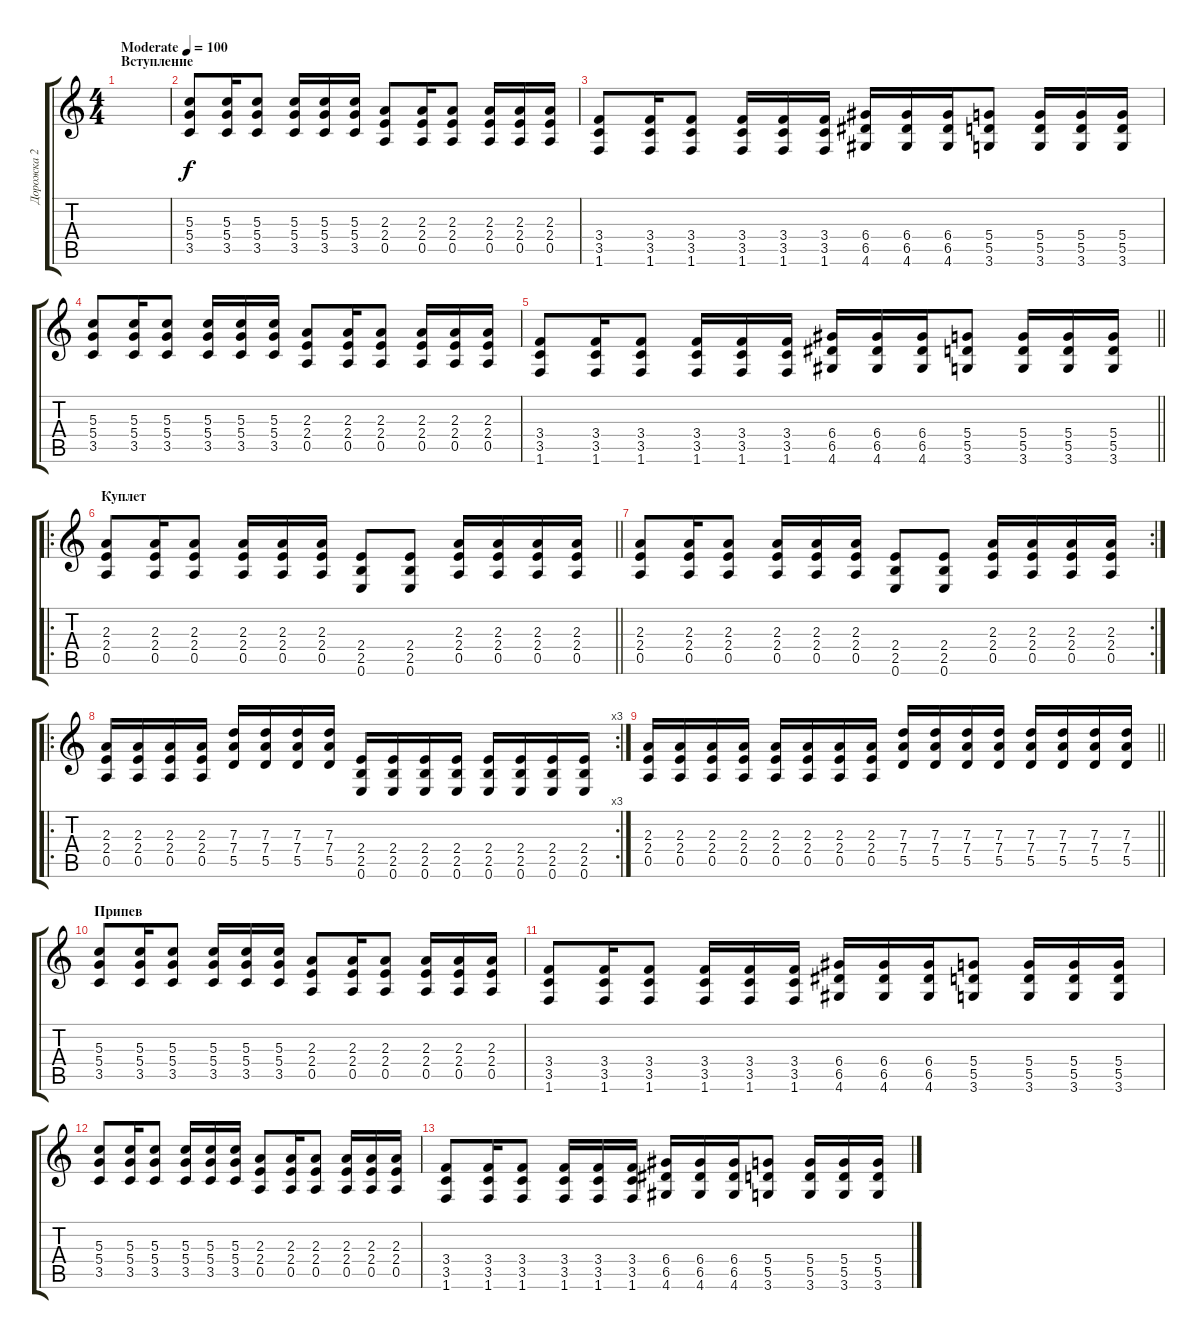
\track ("Дорожка 2" "Дорожка 2") {instrument acousticguitarsteel}
\staff {score tabs}
\tuning (E4 B3 G3 D3 A2 E2) {hide}
\ts (4 4)
\section ("" "Вступление")
\tempo (100 "Moderate")
\clef g2
\ks c
|
(5.3 5.4 3.5).8 (5.3 5.4 3.5).16 (5.3 5.4 3.5).8 (5.3 5.4 3.5).16 (5.3 5.4 3.5).16 (5.3 5.4 3.5).16 (2.3 2.4 0.5).8 (2.3 2.4 0.5).16 (2.3 2.4 0.5).8 (2.3 2.4 0.5).16 (2.3 2.4 0.5).16 (2.3 2.4 0.5).16 |
(3.4 3.5 1.6).8 (3.4 3.5 1.6).16 (3.4 3.5 1.6).8 (3.4 3.5 1.6).16 (3.4 3.5 1.6).16 (3.4 3.5 1.6).16 (6.4 6.5 4.6).16 (6.4 6.5 4.6).16 (6.4 6.5 4.6).16 (5.4 5.5 3.6).8 (5.4 5.5 3.6).16 (5.4 5.5 3.6).16 (5.4 5.5 3.6).16 |
(5.3 5.4 3.5).8 (5.3 5.4 3.5).16 (5.3 5.4 3.5).8 (5.3 5.4 3.5).16 (5.3 5.4 3.5).16 (5.3 5.4 3.5).16 (2.3 2.4 0.5).8 (2.3 2.4 0.5).16 (2.3 2.4 0.5).8 (2.3 2.4 0.5).16 (2.3 2.4 0.5).16 (2.3 2.4 0.5).16 |
\barLineRight lightlight
(3.4 3.5 1.6).8 (3.4 3.5 1.6).16 (3.4 3.5 1.6).8 (3.4 3.5 1.6).16 (3.4 3.5 1.6).16 (3.4 3.5 1.6).16 (6.4 6.5 4.6).16 (6.4 6.5 4.6).16 (6.4 6.5 4.6).16 (5.4 5.5 3.6).8 (5.4 5.5 3.6).16 (5.4 5.5 3.6).16 (5.4 5.5 3.6).16 |
\ro
\section ("" "Куплет")
\barLineRight lightlight
(2.3 2.4 0.5).8 (2.3 2.4 0.5).16 (2.3 2.4 0.5).8 (2.3 2.4 0.5).16 (2.3 2.4 0.5).16 (2.3 2.4 0.5).16 (2.4 2.5 0.6).8 (2.4 2.5 0.6).8 (2.3 2.4 0.5).16 (2.3 2.4 0.5).16 (2.3 2.4 0.5).16 (2.3 2.4 0.5).16 |
\rc 2
\section ("" "")
(2.3 2.4 0.5).8 (2.3 2.4 0.5).16 (2.3 2.4 0.5).8 (2.3 2.4 0.5).16 (2.3 2.4 0.5).16 (2.3 2.4 0.5).16 (2.4 2.5 0.6).8 (2.4 2.5 0.6).8 (2.3 2.4 0.5).16 (2.3 2.4 0.5).16 (2.3 2.4 0.5).16 (2.3 2.4 0.5).16 |
\ro
\rc 3
(2.3 2.4 0.5).16 (2.3 2.4 0.5).16 (2.3 2.4 0.5).16 (2.3 2.4 0.5).16 (7.3 7.4 5.5).16 (7.3 7.4 5.5).16 (7.3 7.4 5.5).16 (7.3 7.4 5.5).16 (2.4 2.5 0.6).16 (2.4 2.5 0.6).16 (2.4 2.5 0.6).16 (2.4 2.5 0.6).16 (2.4 2.5 0.6).16 (2.4 2.5 0.6).16 (2.4 2.5 0.6).16 (2.4 2.5 0.6).16 |
\barLineRight lightlight
(2.3 2.4 0.5).16 (2.3 2.4 0.5).16 (2.3 2.4 0.5).16 (2.3 2.4 0.5).16 (2.3 2.4 0.5).16 (2.3 2.4 0.5).16 (2.3 2.4 0.5).16 (2.3 2.4 0.5).16 (7.3 7.4 5.5).16 (7.3 7.4 5.5).16 (7.3 7.4 5.5).16 (7.3 7.4 5.5).16 (7.3 7.4 5.5).16 (7.3 7.4 5.5).16 (7.3 7.4 5.5).16 (7.3 7.4 5.5).16 |
\section ("" "Припев")
(5.3 5.4 3.5).8 (5.3 5.4 3.5).16 (5.3 5.4 3.5).8 (5.3 5.4 3.5).16 (5.3 5.4 3.5).16 (5.3 5.4 3.5).16 (2.3 2.4 0.5).8 (2.3 2.4 0.5).16 (2.3 2.4 0.5).8 (2.3 2.4 0.5).16 (2.3 2.4 0.5).16 (2.3 2.4 0.5).16 |
(3.4 3.5 1.6).8 (3.4 3.5 1.6).16 (3.4 3.5 1.6).8 (3.4 3.5 1.6).16 (3.4 3.5 1.6).16 (3.4 3.5 1.6).16 (6.4 6.5 4.6).16 (6.4 6.5 4.6).16 (6.4 6.5 4.6).16 (5.4 5.5 3.6).8 (5.4 5.5 3.6).16 (5.4 5.5 3.6).16 (5.4 5.5 3.6).16 |
(5.3 5.4 3.5).8 (5.3 5.4 3.5).16 (5.3 5.4 3.5).8 (5.3 5.4 3.5).16 (5.3 5.4 3.5).16 (5.3 5.4 3.5).16 (2.3 2.4 0.5).8 (2.3 2.4 0.5).16 (2.3 2.4 0.5).8 (2.3 2.4 0.5).16 (2.3 2.4 0.5).16 (2.3 2.4 0.5).16 |
(3.4 3.5 1.6).8 (3.4 3.5 1.6).16 (3.4 3.5 1.6).8 (3.4 3.5 1.6).16 (3.4 3.5 1.6).16 (3.4 3.5 1.6).16 (6.4 6.5 4.6).16 (6.4 6.5 4.6).16 (6.4 6.5 4.6).16 (5.4 5.5 3.6).8 (5.4 5.5 3.6).16 (5.4 5.5 3.6).16 (5.4 5.5 3.6).16
